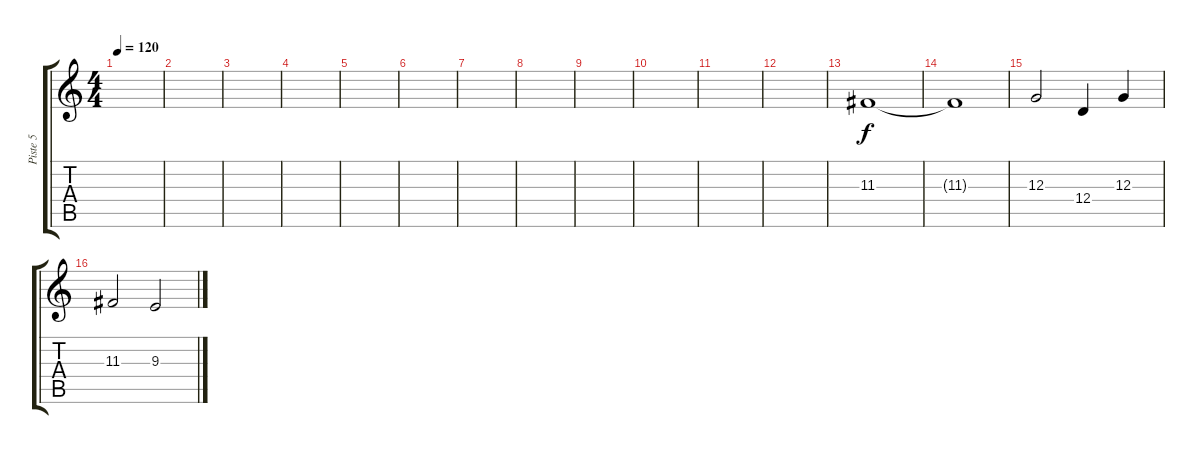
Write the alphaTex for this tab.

\track ("Piste 5" "Piste 5") {instrument synthvoice}
\staff {score tabs}
\tuning (E4 B3 G3 D3 A2 E2) {hide}
\ts (4 4)
\tempo 120
\clef g2
\ks c
|
|
|
|
|
|
|
|
|
|
|
|
11.3.1 |
11.3{t}.1 |
12.3.2 12.4.4 12.3.4 |
11.3.2 9.3.2
